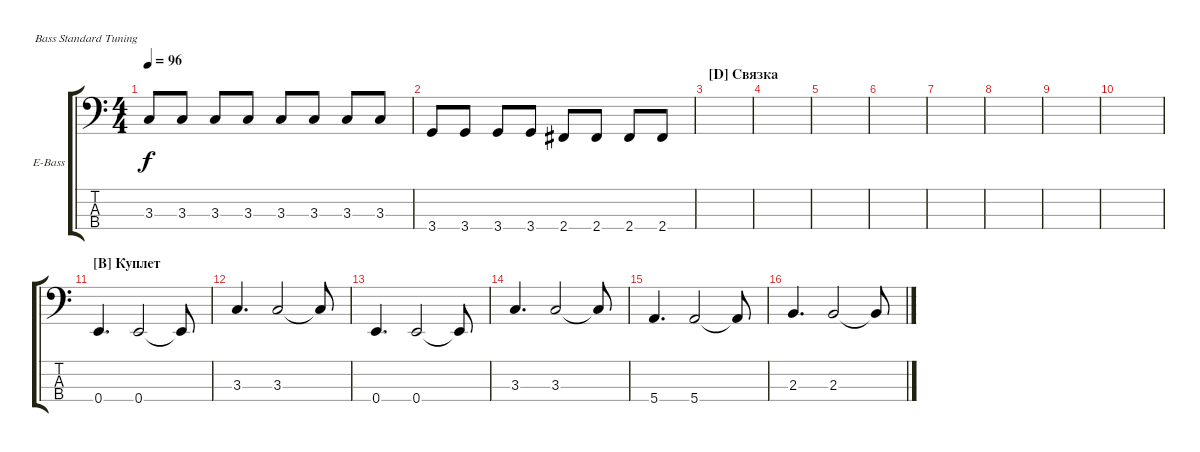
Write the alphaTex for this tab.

\defaultSystemsLayout 4
\bracketExtendMode groupsimilarinstruments
\firstSystemTrackNameOrientation horizontal
\otherSystemsTrackNameOrientation horizontal
\track ("Electric Bass" "E-Bass") {instrument electricbassfinger}
\staff {score tabs}
\tuning (G2 D2 A1 E1)
\ts (4 4)
\tempo 96
\clef f4
\scale
0.333333
\ks c
3.3.8{dy f} 3.3.8 3.3.8 3.3.8 3.3.8 3.3.8 3.3.8 3.3.8 |
\scale
0.333333 3.4.8 3.4.8 3.4.8 3.4.8 2.4.8 2.4.8 2.4.8 2.4.8 |
\section ("D" "Связка")
\scale
0.333333 |
\scale
0.333333 |
\scale
0.333333 |
\scale
0.333333 |
\scale
0.333333 |
\scale
0.333333 |
\scale
0.333333 |
\scale
0.333333 |
\section ("B" "Куплет")
\scale
0.333333 0.4.4{d} 0.4.2 0.4{t}.8 |
\scale
0.333333 3.3.4{d} 3.3.2 3.3{t}.8 |
\scale
0.333333 0.4.4{d} 0.4.2 0.4{t}.8 |
\scale
0.333333 3.3.4{d} 3.3.2 3.3{t}.8 |
\scale
0.333333 5.4.4{d} 5.4.2 5.4{t}.8 |
\scale
0.333333 2.3.4{d} 2.3.2 2.3{t}.8
